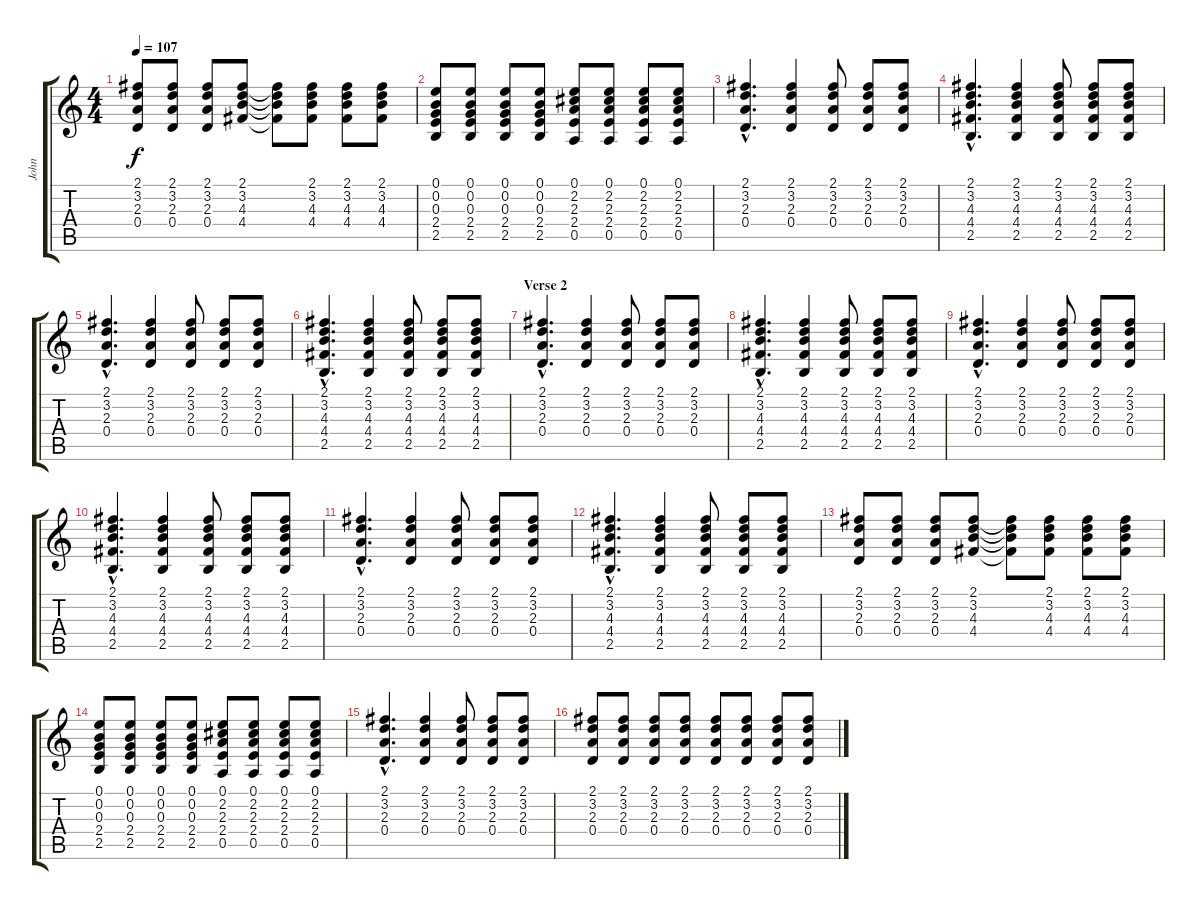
\track ("John" "John") {instrument electricguitarmuted}
\staff {score tabs}
\tuning (E4 B3 G3 D3 A2 E2) {hide}
\ts (4 4)
\tempo 107
\clef g2
\ks c
(2.1 3.2 2.3 0.4).8{dy f} (2.1 3.2 2.3 0.4).8 (2.1 3.2 2.3 0.4).8 (2.1 3.2 4.3 4.4).8 (2.1{t} 3.2{t} 4.3{t} 4.4{t}).8 (2.1 3.2 4.3 4.4).8 (2.1 3.2 4.3 4.4).8 (2.1 3.2 4.3 4.4).8 |
(0.1 0.2 0.3 2.4 2.5).8 (0.1 0.2 0.3 2.4 2.5).8 (0.1 0.2 0.3 2.4 2.5).8 (0.1 0.2 0.3 2.4 2.5).8 (0.1 2.2 2.3 2.4 0.5).8 (0.1 2.2 2.3 2.4 0.5).8 (0.1 2.2 2.3 2.4 0.5).8 (0.1 2.2 2.3 2.4 0.5).8 |
(2.1{hac} 3.2{hac} 2.3{hac} 0.4{hac}).4{d} (2.1 3.2 2.3 0.4).4 (2.1 3.2 2.3 0.4).8 (2.1 3.2 2.3 0.4).8 (2.1 3.2 2.3 0.4).8 |
(2.1{hac} 3.2{hac} 4.3{hac} 4.4{hac} 2.5{hac}).4{d} (2.1 3.2 4.3 4.4 2.5).4 (2.1 3.2 4.3 4.4 2.5).8 (2.1 3.2 4.3 4.4 2.5).8 (2.1 3.2 4.3 4.4 2.5).8 |
(2.1{hac} 3.2{hac} 2.3{hac} 0.4{hac}).4{d} (2.1 3.2 2.3 0.4).4 (2.1 3.2 2.3 0.4).8 (2.1 3.2 2.3 0.4).8 (2.1 3.2 2.3 0.4).8 |
(2.1{hac} 3.2{hac} 4.3{hac} 4.4{hac} 2.5{hac}).4{d} (2.1 3.2 4.3 4.4 2.5).4 (2.1 3.2 4.3 4.4 2.5).8 (2.1 3.2 4.3 4.4 2.5).8 (2.1 3.2 4.3 4.4 2.5).8 |
\section ("" "Verse 2")
(2.1{hac} 3.2{hac} 2.3{hac} 0.4{hac}).4{d} (2.1 3.2 2.3 0.4).4 (2.1 3.2 2.3 0.4).8 (2.1 3.2 2.3 0.4).8 (2.1 3.2 2.3 0.4).8 |
(2.1{hac} 3.2{hac} 4.3{hac} 4.4{hac} 2.5{hac}).4{d} (2.1 3.2 4.3 4.4 2.5).4 (2.1 3.2 4.3 4.4 2.5).8 (2.1 3.2 4.3 4.4 2.5).8 (2.1 3.2 4.3 4.4 2.5).8 |
(2.1{hac} 3.2{hac} 2.3{hac} 0.4{hac}).4{d} (2.1 3.2 2.3 0.4).4 (2.1 3.2 2.3 0.4).8 (2.1 3.2 2.3 0.4).8 (2.1 3.2 2.3 0.4).8 |
(2.1{hac} 3.2{hac} 4.3{hac} 4.4{hac} 2.5{hac}).4{d} (2.1 3.2 4.3 4.4 2.5).4 (2.1 3.2 4.3 4.4 2.5).8 (2.1 3.2 4.3 4.4 2.5).8 (2.1 3.2 4.3 4.4 2.5).8 |
(2.1{hac} 3.2{hac} 2.3{hac} 0.4{hac}).4{d} (2.1 3.2 2.3 0.4).4 (2.1 3.2 2.3 0.4).8 (2.1 3.2 2.3 0.4).8 (2.1 3.2 2.3 0.4).8 |
(2.1{hac} 3.2{hac} 4.3{hac} 4.4{hac} 2.5{hac}).4{d} (2.1 3.2 4.3 4.4 2.5).4 (2.1 3.2 4.3 4.4 2.5).8 (2.1 3.2 4.3 4.4 2.5).8 (2.1 3.2 4.3 4.4 2.5).8 |
(2.1 3.2 2.3 0.4).8 (2.1 3.2 2.3 0.4).8 (2.1 3.2 2.3 0.4).8 (2.1 3.2 4.3 4.4).8 (2.1{t} 3.2{t} 4.3{t} 4.4{t}).8 (2.1 3.2 4.3 4.4).8 (2.1 3.2 4.3 4.4).8 (2.1 3.2 4.3 4.4).8 |
(0.1 0.2 0.3 2.4 2.5).8 (0.1 0.2 0.3 2.4 2.5).8 (0.1 0.2 0.3 2.4 2.5).8 (0.1 0.2 0.3 2.4 2.5).8 (0.1 2.2 2.3 2.4 0.5).8 (0.1 2.2 2.3 2.4 0.5).8 (0.1 2.2 2.3 2.4 0.5).8 (0.1 2.2 2.3 2.4 0.5).8 |
(2.1{hac} 3.2{hac} 2.3{hac} 0.4{hac}).4{d} (2.1 3.2 2.3 0.4).4 (2.1 3.2 2.3 0.4).8 (2.1 3.2 2.3 0.4).8 (2.1 3.2 2.3 0.4).8 |
(2.1 3.2 2.3 0.4).8 (2.1 3.2 2.3 0.4).8 (2.1 3.2 2.3 0.4).8 (2.1 3.2 2.3 0.4).8 (2.1 3.2 2.3 0.4).8 (2.1 3.2 2.3 0.4).8 (2.1 3.2 2.3 0.4).8 (2.1 3.2 2.3 0.4).8
